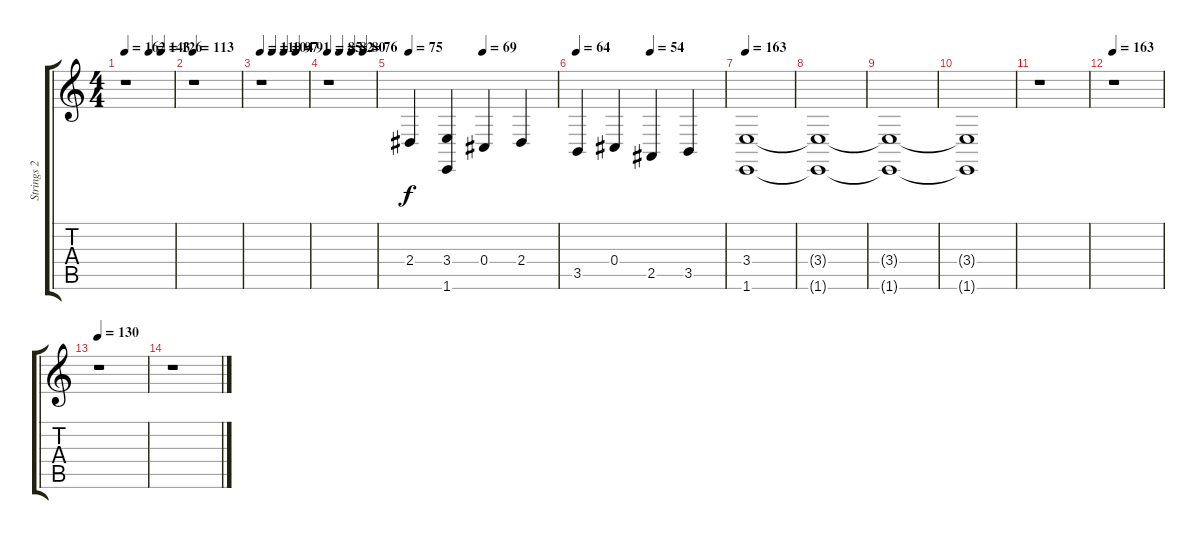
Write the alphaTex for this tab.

\track ("Strings 2" "Strings 2") {instrument stringensemble2}
\staff {score tabs}
\tuning (Eb4 Bb3 Gb3 Db3 Ab2 Eb2) {hide}
\ts (4 4)
\tempo 162
\tempo (143 0.5)
\tempo (126 0.75)
\clef g2
\ks c
r.1{dy f} |
\tempo 113
r.1 |
\tempo 110
\tempo (104 0.25)
\tempo (97 0.5)
\tempo (91 0.75)
r.1 |
\tempo 85
\tempo (82 0.25)
\tempo (80 0.5)
\tempo (76 0.75)
r.1 |
\tempo 75
\tempo (69 0.5)
2.4.4 (3.4 1.6).4 0.4.4 2.4.4 |
\tempo 64
\tempo (54 0.5)
3.5.4 0.4.4 2.5.4 3.5.4 |
\tempo 163
(3.4 1.6).1 |
(3.4{t} 1.6{t}).1 |
(3.4{t} 1.6{t}).1 |
(3.4{t} 1.6{t}).1 |
r.1 |
\tempo 163
r.1 |
\tempo 130
r.1 |
r.1
